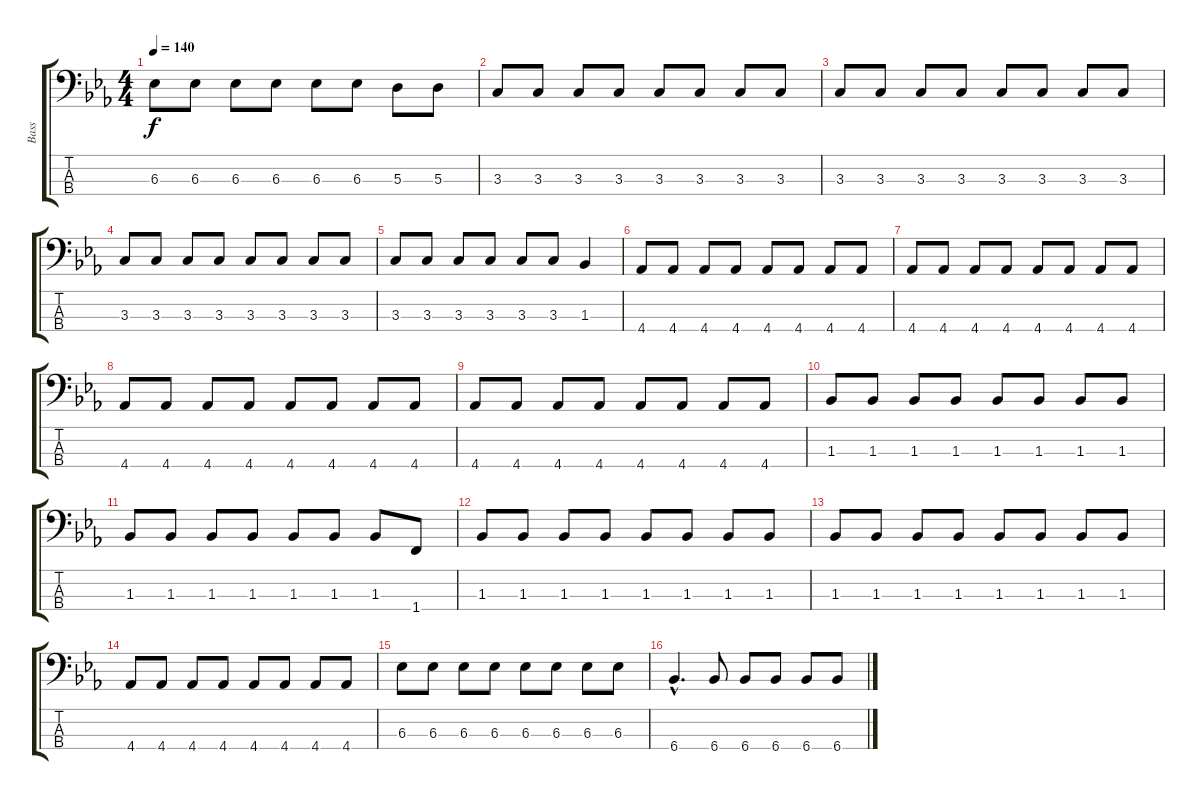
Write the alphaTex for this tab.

\track ("Bass" "Bass") {instrument slapbass1}
\staff {score tabs}
\tuning (G2 D2 A1 E1) {hide}
\ts (4 4)
\tempo 140
\clef f4
\ks eb
6.3.8{dy f} 6.3.8 6.3.8 6.3.8 6.3.8 6.3.8 5.3.8 5.3.8 |
3.3.8 3.3.8 3.3.8 3.3.8 3.3.8 3.3.8 3.3.8 3.3.8 |
3.3.8 3.3.8 3.3.8 3.3.8 3.3.8 3.3.8 3.3.8 3.3.8 |
3.3.8 3.3.8 3.3.8 3.3.8 3.3.8 3.3.8 3.3.8 3.3.8 |
3.3.8 3.3.8 3.3.8 3.3.8 3.3.8 3.3.8 1.3.4 |
4.4.8 4.4.8 4.4.8 4.4.8 4.4.8 4.4.8 4.4.8 4.4.8 |
4.4.8 4.4.8 4.4.8 4.4.8 4.4.8 4.4.8 4.4.8 4.4.8 |
4.4.8 4.4.8 4.4.8 4.4.8 4.4.8 4.4.8 4.4.8 4.4.8 |
4.4.8 4.4.8 4.4.8 4.4.8 4.4.8 4.4.8 4.4.8 4.4.8 |
1.3.8 1.3.8 1.3.8 1.3.8 1.3.8 1.3.8 1.3.8 1.3.8 |
1.3.8 1.3.8 1.3.8 1.3.8 1.3.8 1.3.8 1.3.8 1.4.8 |
1.3.8 1.3.8 1.3.8 1.3.8 1.3.8 1.3.8 1.3.8 1.3.8 |
1.3.8 1.3.8 1.3.8 1.3.8 1.3.8 1.3.8 1.3.8 1.3.8 |
4.4.8 4.4.8 4.4.8 4.4.8 4.4.8 4.4.8 4.4.8 4.4.8 |
6.3.8 6.3.8 6.3.8 6.3.8 6.3.8 6.3.8 6.3.8 6.3.8 |
6.4{hac}.4{d} 6.4.8 6.4.8 6.4.8 6.4.8 6.4.8
